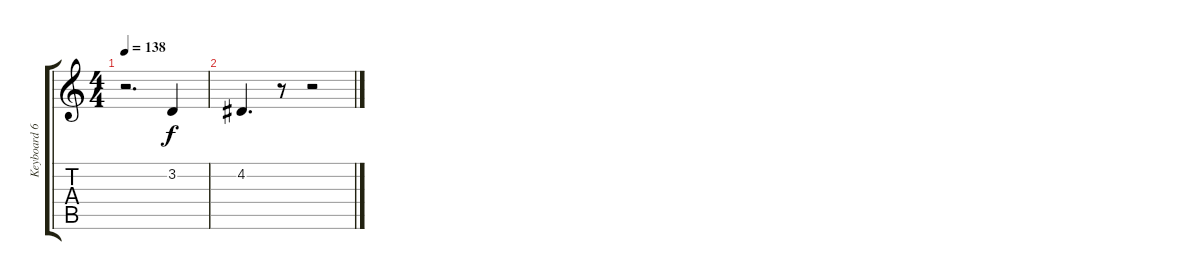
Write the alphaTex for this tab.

\track ("Keyboard 6" "Keyboard 6") {instrument lead8bassandlead}
\staff {score tabs}
\tuning (E4 B3 G3 D3 A2 E2) {hide}
\ts (4 4)
\tempo 138
\clef g2
\ks c
r.2{d dy f} 3.2.4 |
4.2.4{d} r.8 r.2
